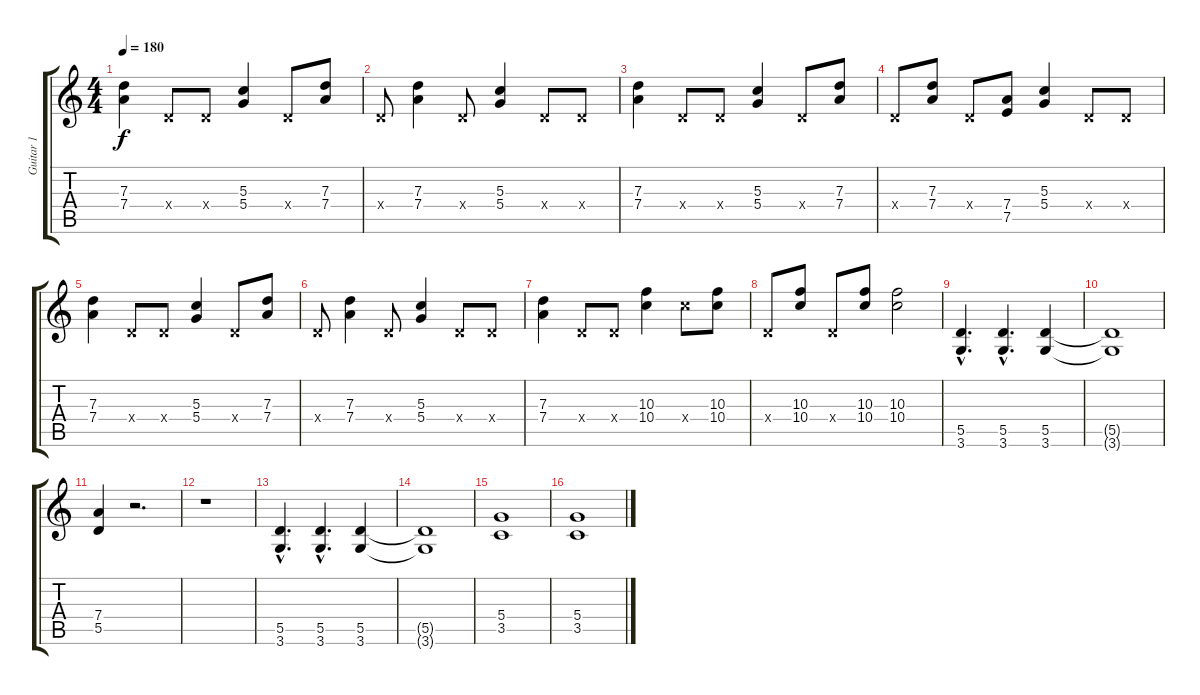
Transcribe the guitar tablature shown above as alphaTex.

\track ("Guitar 1" "Guitar 1") {instrument distortionguitar}
\staff {score tabs}
\tuning (E4 B3 G3 D3 A2 E2) {hide}
\ts (4 4)
\tempo 180
\clef g2
\ks c
(7.3 7.4).4{dy f} 0.4{x}.8 0.4{x}.8 (5.3 5.4).4 0.4{x}.8 (7.3 7.4).8 |
0.4{x}.8 (7.3 7.4).4 0.4{x}.8 (5.3 5.4).4 0.4{x}.8 0.4{x}.8 |
(7.3 7.4).4 0.4{x}.8 0.4{x}.8 (5.3 5.4).4 0.4{x}.8 (7.3 7.4).8 |
0.4{x}.8 (7.3 7.4).8 0.4{x}.8 (7.4 7.5).8 (5.3 5.4).4 0.4{x}.8 0.4{x}.8 |
(7.3 7.4).4 0.4{x}.8 0.4{x}.8 (5.3 5.4).4 0.4{x}.8 (7.3 7.4).8 |
0.4{x}.8 (7.3 7.4).4 0.4{x}.8 (5.3 5.4).4 0.4{x}.8 0.4{x}.8 |
(7.3 7.4).4 0.4{x}.8 0.4{x}.8 (10.3 10.4).4 10.4{x}.8 (10.3 10.4).8 |
0.4{x}.8 (10.3 10.4).8 0.4{x}.8 (10.3 10.4).8 (10.3 10.4).2 |
(5.5{hac} 3.6{hac}).4{d} (5.5{hac} 3.6{hac}).4{d} (5.5 3.6).4 |
(5.5{t} 3.6{t}).1 |
(7.4 5.5).4 r.2{d} |
r.1 |
(5.5{hac} 3.6{hac}).4{d} (5.5{hac} 3.6{hac}).4{d} (5.5 3.6).4 |
(5.5{t} 3.6{t}).1 |
(5.4 3.5).1 |
(5.4 3.5).1
